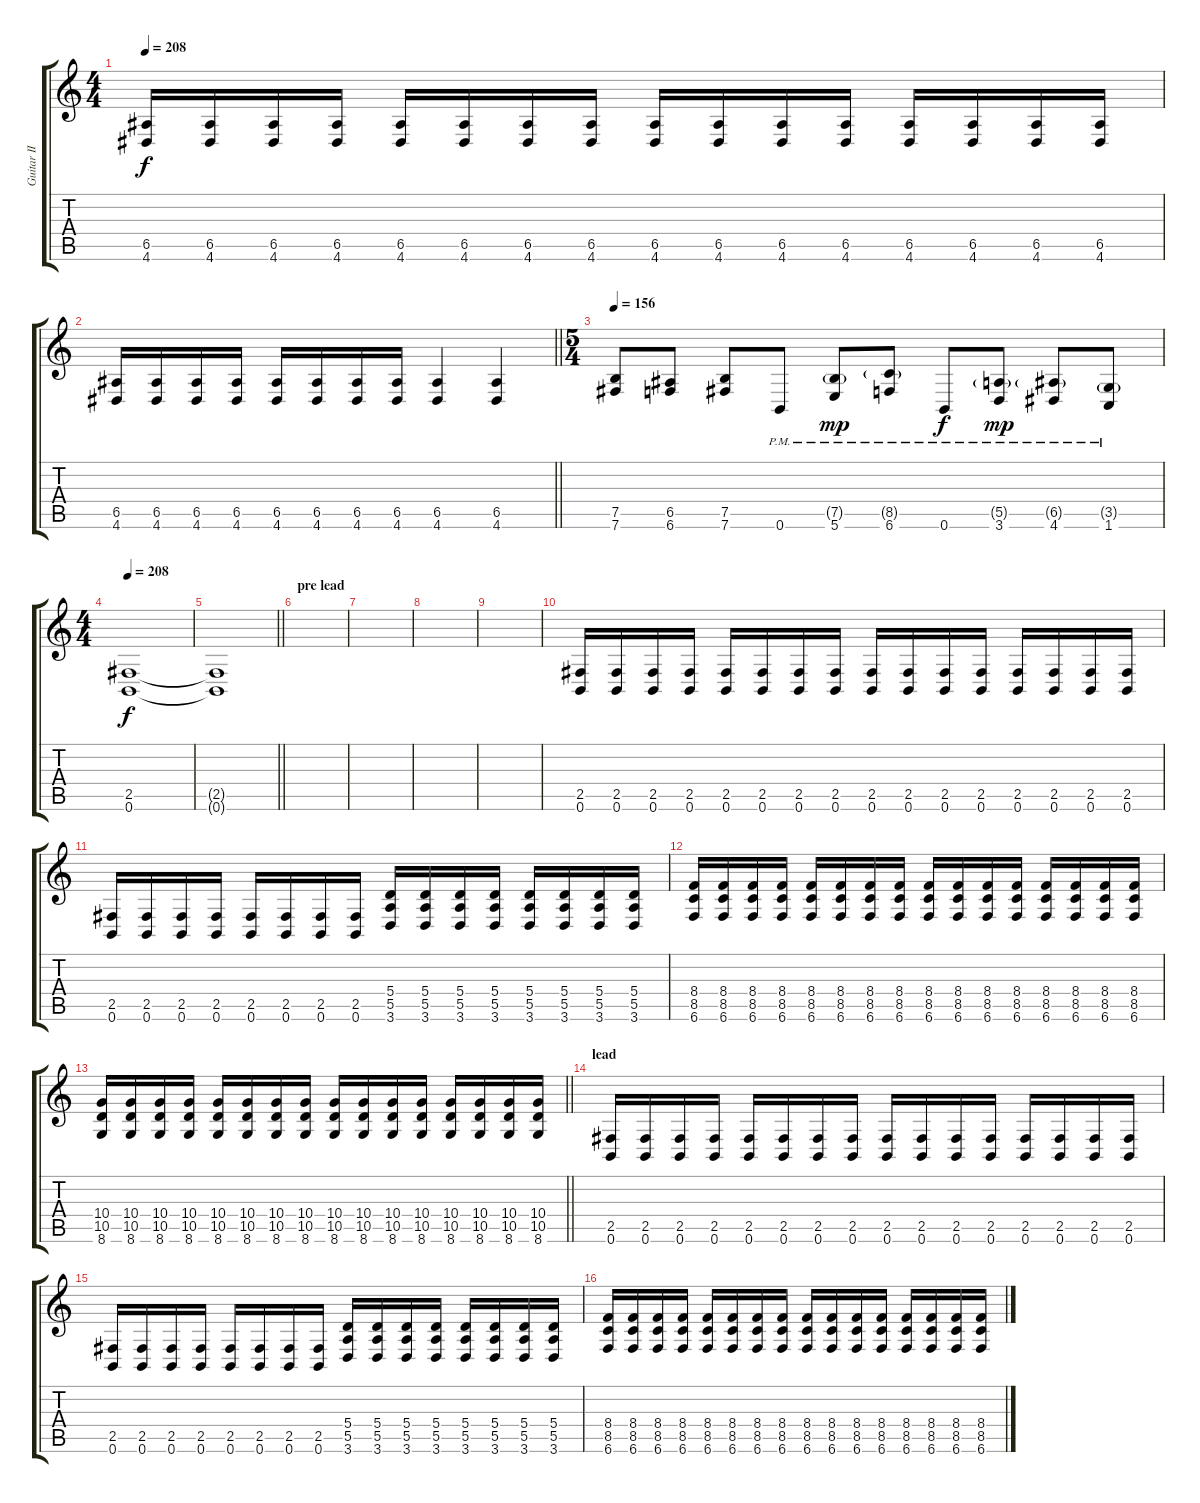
\track ("Guitar II" "Guitar II") {instrument distortionguitar}
\staff {score tabs}
\tuning (B3 Gb3 D3 A2 E2 B1) {hide}
\ts (4 4)
\tempo 208
\clef g2
\ks c
(6.5 4.6).16{dy f} (6.5 4.6).16 (6.5 4.6).16 (6.5 4.6).16 (6.5 4.6).16 (6.5 4.6).16 (6.5 4.6).16 (6.5 4.6).16 (6.5 4.6).16 (6.5 4.6).16 (6.5 4.6).16 (6.5 4.6).16 (6.5 4.6).16 (6.5 4.6).16 (6.5 4.6).16 (6.5 4.6).16 |
\barLineRight lightlight
(6.5 4.6).16 (6.5 4.6).16 (6.5 4.6).16 (6.5 4.6).16 (6.5 4.6).16 (6.5 4.6).16 (6.5 4.6).16 (6.5 4.6).16 (6.5 4.6).4 (6.5 4.6).4 |
\ts (5 4)
\section ("" "")
\tempo 156
(7.5 7.6).8 (6.5 6.6).8 (7.5 7.6).8 0.6{pm}.8 (7.5{g pm} 5.6{pm}).8{dy mp} (8.5{g pm} 6.6{pm}).8 0.6{pm}.8{dy f} (5.5{g pm} 3.6{pm}).8{dy mp} (6.5{g pm} 4.6{pm}).8 (3.5{g pm} 1.6{pm}).8 |
\ts (4 4)
\tempo 208
(2.5 0.6).1{dy f} |
\barLineRight lightlight
(2.5{t} 0.6{t}).1 |
\section ("" "pre lead")
|
|
|
|
(2.5 0.6).16 (2.5 0.6).16 (2.5 0.6).16 (2.5 0.6).16 (2.5 0.6).16 (2.5 0.6).16 (2.5 0.6).16 (2.5 0.6).16 (2.5 0.6).16 (2.5 0.6).16 (2.5 0.6).16 (2.5 0.6).16 (2.5 0.6).16 (2.5 0.6).16 (2.5 0.6).16 (2.5 0.6).16 |
(2.5 0.6).16 (2.5 0.6).16 (2.5 0.6).16 (2.5 0.6).16 (2.5 0.6).16 (2.5 0.6).16 (2.5 0.6).16 (2.5 0.6).16 (5.4 5.5 3.6).16 (5.4 5.5 3.6).16 (5.4 5.5 3.6).16 (5.4 5.5 3.6).16 (5.4 5.5 3.6).16 (5.4 5.5 3.6).16 (5.4 5.5 3.6).16 (5.4 5.5 3.6).16 |
(8.4 8.5 6.6).16 (8.4 8.5 6.6).16 (8.4 8.5 6.6).16 (8.4 8.5 6.6).16 (8.4 8.5 6.6).16 (8.4 8.5 6.6).16 (8.4 8.5 6.6).16 (8.4 8.5 6.6).16 (8.4 8.5 6.6).16 (8.4 8.5 6.6).16 (8.4 8.5 6.6).16 (8.4 8.5 6.6).16 (8.4 8.5 6.6).16 (8.4 8.5 6.6).16 (8.4 8.5 6.6).16 (8.4 8.5 6.6).16 |
\barLineRight lightlight
(10.4 10.5 8.6).16 (10.4 10.5 8.6).16 (10.4 10.5 8.6).16 (10.4 10.5 8.6).16 (10.4 10.5 8.6).16 (10.4 10.5 8.6).16 (10.4 10.5 8.6).16 (10.4 10.5 8.6).16 (10.4 10.5 8.6).16 (10.4 10.5 8.6).16 (10.4 10.5 8.6).16 (10.4 10.5 8.6).16 (10.4 10.5 8.6).16 (10.4 10.5 8.6).16 (10.4 10.5 8.6).16 (10.4 10.5 8.6).16 |
\section ("" "lead")
(2.5 0.6).16 (2.5 0.6).16 (2.5 0.6).16 (2.5 0.6).16 (2.5 0.6).16 (2.5 0.6).16 (2.5 0.6).16 (2.5 0.6).16 (2.5 0.6).16 (2.5 0.6).16 (2.5 0.6).16 (2.5 0.6).16 (2.5 0.6).16 (2.5 0.6).16 (2.5 0.6).16 (2.5 0.6).16 |
(2.5 0.6).16 (2.5 0.6).16 (2.5 0.6).16 (2.5 0.6).16 (2.5 0.6).16 (2.5 0.6).16 (2.5 0.6).16 (2.5 0.6).16 (5.4 5.5 3.6).16 (5.4 5.5 3.6).16 (5.4 5.5 3.6).16 (5.4 5.5 3.6).16 (5.4 5.5 3.6).16 (5.4 5.5 3.6).16 (5.4 5.5 3.6).16 (5.4 5.5 3.6).16 |
(8.4 8.5 6.6).16 (8.4 8.5 6.6).16 (8.4 8.5 6.6).16 (8.4 8.5 6.6).16 (8.4 8.5 6.6).16 (8.4 8.5 6.6).16 (8.4 8.5 6.6).16 (8.4 8.5 6.6).16 (8.4 8.5 6.6).16 (8.4 8.5 6.6).16 (8.4 8.5 6.6).16 (8.4 8.5 6.6).16 (8.4 8.5 6.6).16 (8.4 8.5 6.6).16 (8.4 8.5 6.6).16 (8.4 8.5 6.6).16
